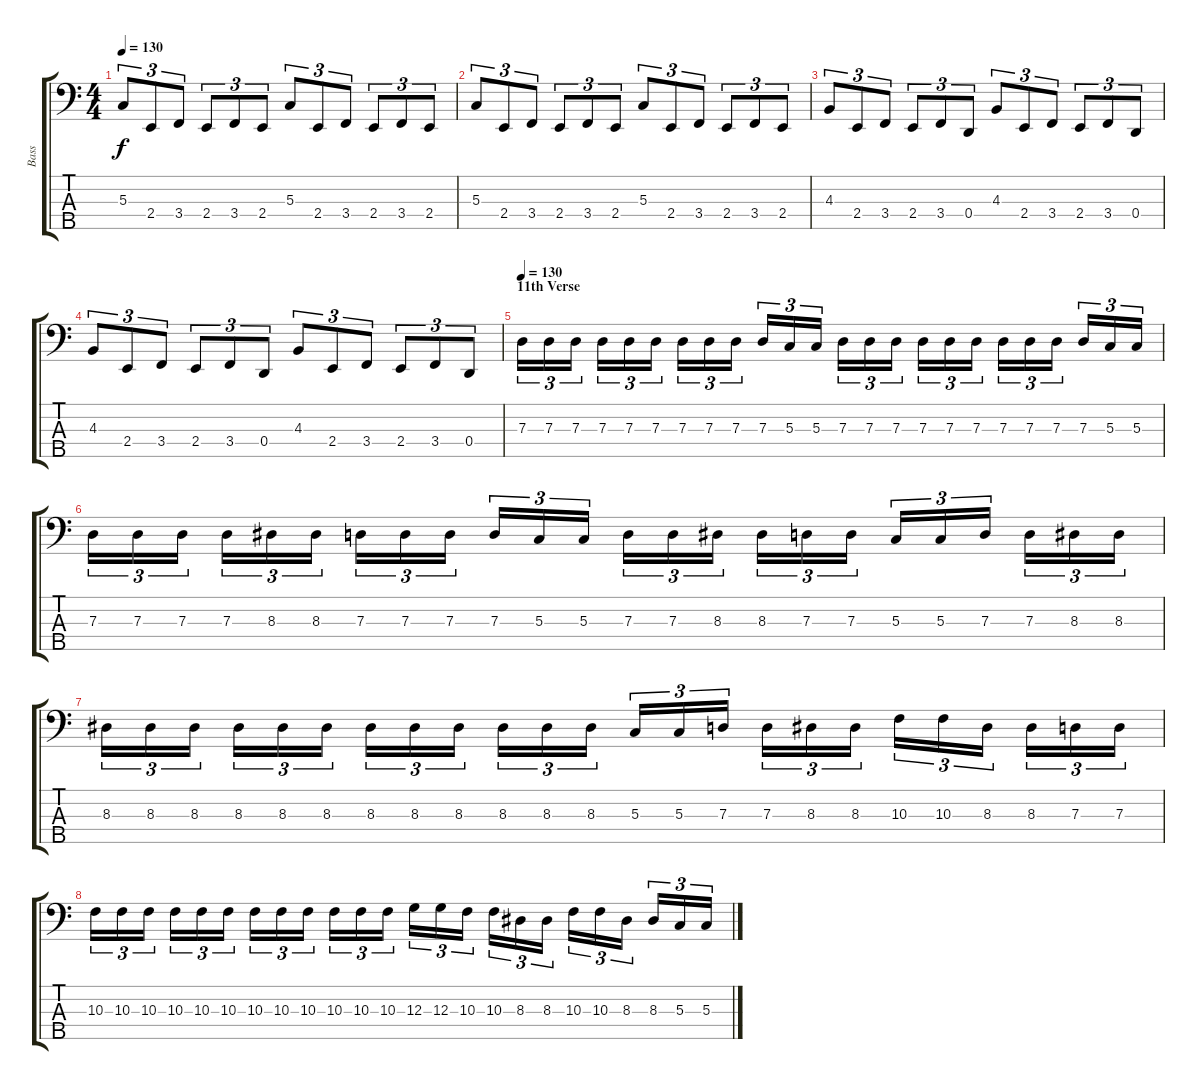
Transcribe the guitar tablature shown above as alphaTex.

\track ("Bass" "Bass") {instrument electricbassfinger}
\staff {score tabs}
\tuning (F2 C2 G1 D1 A0) {hide}
\ts (4 4)
\tempo 130
\clef f4
\ks c
5.3.8{tu (3 2) dy f} 2.4.8{tu (3 2)} 3.4.8{tu (3 2)} 2.4.8{tu (3 2)} 3.4.8{tu (3 2)} 2.4.8{tu (3 2)} 5.3.8{tu (3 2)} 2.4.8{tu (3 2)} 3.4.8{tu (3 2)} 2.4.8{tu (3 2)} 3.4.8{tu (3 2)} 2.4.8{tu (3 2)} |
5.3.8{tu (3 2)} 2.4.8{tu (3 2)} 3.4.8{tu (3 2)} 2.4.8{tu (3 2)} 3.4.8{tu (3 2)} 2.4.8{tu (3 2)} 5.3.8{tu (3 2)} 2.4.8{tu (3 2)} 3.4.8{tu (3 2)} 2.4.8{tu (3 2)} 3.4.8{tu (3 2)} 2.4.8{tu (3 2)} |
4.3.8{tu (3 2)} 2.4.8{tu (3 2)} 3.4.8{tu (3 2)} 2.4.8{tu (3 2)} 3.4.8{tu (3 2)} 0.4.8{tu (3 2)} 4.3.8{tu (3 2)} 2.4.8{tu (3 2)} 3.4.8{tu (3 2)} 2.4.8{tu (3 2)} 3.4.8{tu (3 2)} 0.4.8{tu (3 2)} |
4.3.8{tu (3 2)} 2.4.8{tu (3 2)} 3.4.8{tu (3 2)} 2.4.8{tu (3 2)} 3.4.8{tu (3 2)} 0.4.8{tu (3 2)} 4.3.8{tu (3 2)} 2.4.8{tu (3 2)} 3.4.8{tu (3 2)} 2.4.8{tu (3 2)} 3.4.8{tu (3 2)} 0.4.8{tu (3 2)} |
\section ("" "11th Verse")
\tempo 130
7.3.16{tu (3 2)} 7.3.16{tu (3 2)} 7.3.16{tu (3 2)} 7.3.16{tu (3 2)} 7.3.16{tu (3 2)} 7.3.16{tu (3 2)} 7.3.16{tu (3 2)} 7.3.16{tu (3 2)} 7.3.16{tu (3 2)} 7.3.16{tu (3 2)} 5.3.16{tu (3 2)} 5.3.16{tu (3 2)} 7.3.16{tu (3 2)} 7.3.16{tu (3 2)} 7.3.16{tu (3 2)} 7.3.16{tu (3 2)} 7.3.16{tu (3 2)} 7.3.16{tu (3 2)} 7.3.16{tu (3 2)} 7.3.16{tu (3 2)} 7.3.16{tu (3 2)} 7.3.16{tu (3 2)} 5.3.16{tu (3 2)} 5.3.16{tu (3 2)} |
7.3.16{tu (3 2)} 7.3.16{tu (3 2)} 7.3.16{tu (3 2)} 7.3.16{tu (3 2)} 8.3.16{tu (3 2)} 8.3.16{tu (3 2)} 7.3.16{tu (3 2)} 7.3.16{tu (3 2)} 7.3.16{tu (3 2)} 7.3.16{tu (3 2)} 5.3.16{tu (3 2)} 5.3.16{tu (3 2)} 7.3.16{tu (3 2)} 7.3.16{tu (3 2)} 8.3.16{tu (3 2)} 8.3.16{tu (3 2)} 7.3.16{tu (3 2)} 7.3.16{tu (3 2)} 5.3.16{tu (3 2)} 5.3.16{tu (3 2)} 7.3.16{tu (3 2)} 7.3.16{tu (3 2)} 8.3.16{tu (3 2)} 8.3.16{tu (3 2)} |
8.3.16{tu (3 2)} 8.3.16{tu (3 2)} 8.3.16{tu (3 2)} 8.3.16{tu (3 2)} 8.3.16{tu (3 2)} 8.3.16{tu (3 2)} 8.3.16{tu (3 2)} 8.3.16{tu (3 2)} 8.3.16{tu (3 2)} 8.3.16{tu (3 2)} 8.3.16{tu (3 2)} 8.3.16{tu (3 2)} 5.3.16{tu (3 2)} 5.3.16{tu (3 2)} 7.3.16{tu (3 2)} 7.3.16{tu (3 2)} 8.3.16{tu (3 2)} 8.3.16{tu (3 2)} 10.3.16{tu (3 2)} 10.3.16{tu (3 2)} 8.3.16{tu (3 2)} 8.3.16{tu (3 2)} 7.3.16{tu (3 2)} 7.3.16{tu (3 2)} |
10.3.16{tu (3 2)} 10.3.16{tu (3 2)} 10.3.16{tu (3 2)} 10.3.16{tu (3 2)} 10.3.16{tu (3 2)} 10.3.16{tu (3 2)} 10.3.16{tu (3 2)} 10.3.16{tu (3 2)} 10.3.16{tu (3 2)} 10.3.16{tu (3 2)} 10.3.16{tu (3 2)} 10.3.16{tu (3 2)} 12.3.16{tu (3 2)} 12.3.16{tu (3 2)} 10.3.16{tu (3 2)} 10.3.16{tu (3 2)} 8.3.16{tu (3 2)} 8.3.16{tu (3 2)} 10.3.16{tu (3 2)} 10.3.16{tu (3 2)} 8.3.16{tu (3 2)} 8.3.16{tu (3 2)} 5.3.16{tu (3 2)} 5.3.16{tu (3 2)}
